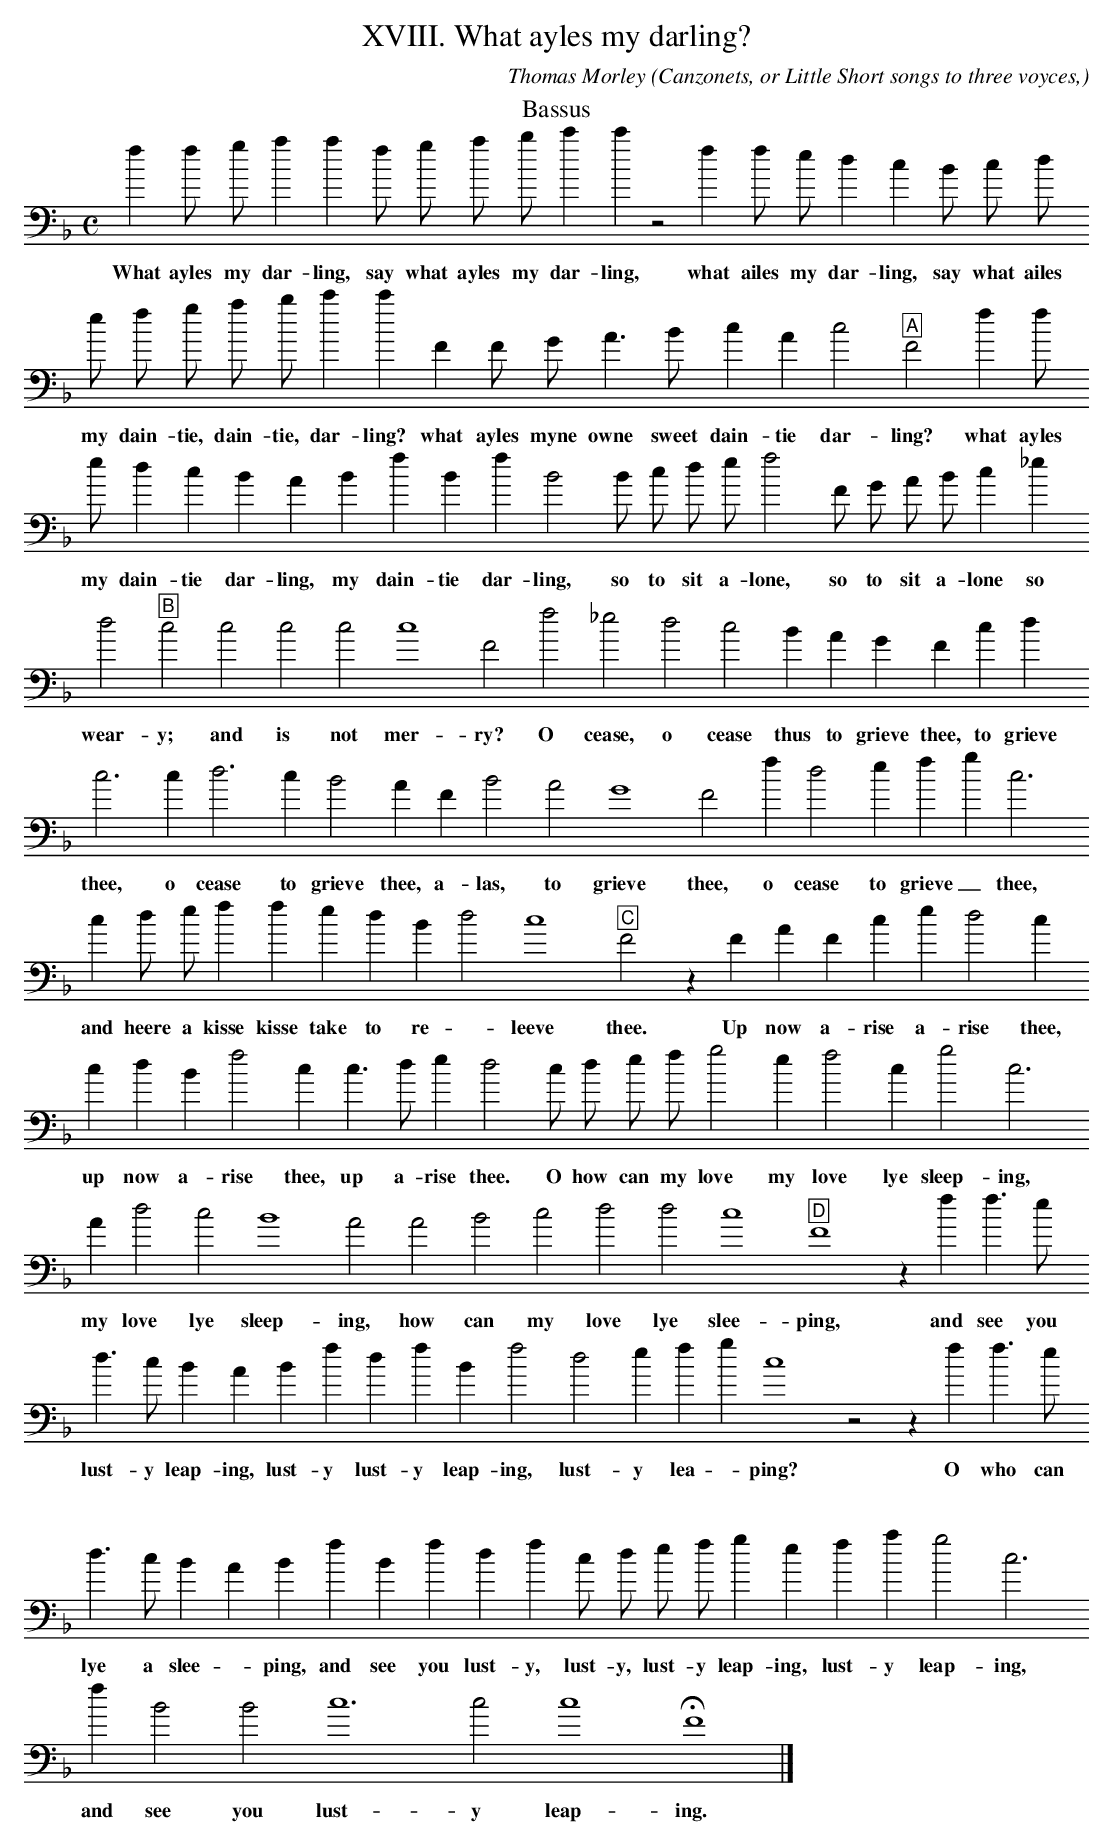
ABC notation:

X:1
T:XVIII. What ayles my darling?
O: Canzonets, or Little Short songs to three voyces,
C: Thomas Morley
M:C
K:F maj bass
T: Bassus
L:1/4
f f/ g/ a a f/ g/ a/ b/\
w:What ayles my dar- ling, say what ayles my
c' c' z2 f f/ e/ d c b,/ c/ d/ e/\
w:dar- ling, what ailes my dar- ling, say what ailes my
 f/ g/ a/ b/ c' c' F F/ G/ A > B c A c2 "A"F2\
w:dain- tie, dain- tie, dar- ling? what ayles myne owne sweet dain- tie dar- ling?
f f/ e/ d c B A B f B f B2 B/ c/ d/ e/ f2\
w:what ayles my dain- tie dar- ling, my dain- tie dar- ling, so to sit a- lone,
F/ G/ A/ B/ c _e d2 "B"c2 c2 c2 c2 c4 F2 f2 _e2 d2 c2 B A\
w:so to sit a- lone so wear- y; and is not mer- ry? O cease, o cease thus to
G F c d c3 c d3 c B2 A F B2 A2 G4 F2\
w:grieve thee, to grieve thee, o cease to grieve thee, a- las, to grieve thee,
f d2 e f g c3 c d/ e/ f f e d B d2 c4 "C"F2\
w:o cease to grieve _ thee, and heere a kisse kisse take to re - leeve thee.
z F A F c e d2 c c d B f2 c c > d e d2 c/ d/ e/ f/\
w:Up now a- rise a- rise thee, up now a- rise thee, up a- rise thee.  O how can my
g2 e f2 c g2 c3 A d2 c2 B4 A2 A2 B2 c2 d2 d2\
w:love my love lye sleep- ing, my love lye sleep- ing, how can my love lye
c4 "D"F4 z f f > e d > c B A B f d f B f2 d2 e f g c4\
w:slee- ping, and see you lust- y leap- ing, lust- y lust- y leap- ing, lust- y lea - ping?
z2 z f f > e d > c B A B f B f d f c/ d/ e/ f/ g e f a\
w:O who can lye a slee - ping, and see you lust- y, lust- y, lust- y leap- ing, lust- y
g2 c3 f B2 B2 c6 c2 c4 HF4 |]\
w:leap- ing, and see you lust- y leap- ing.
